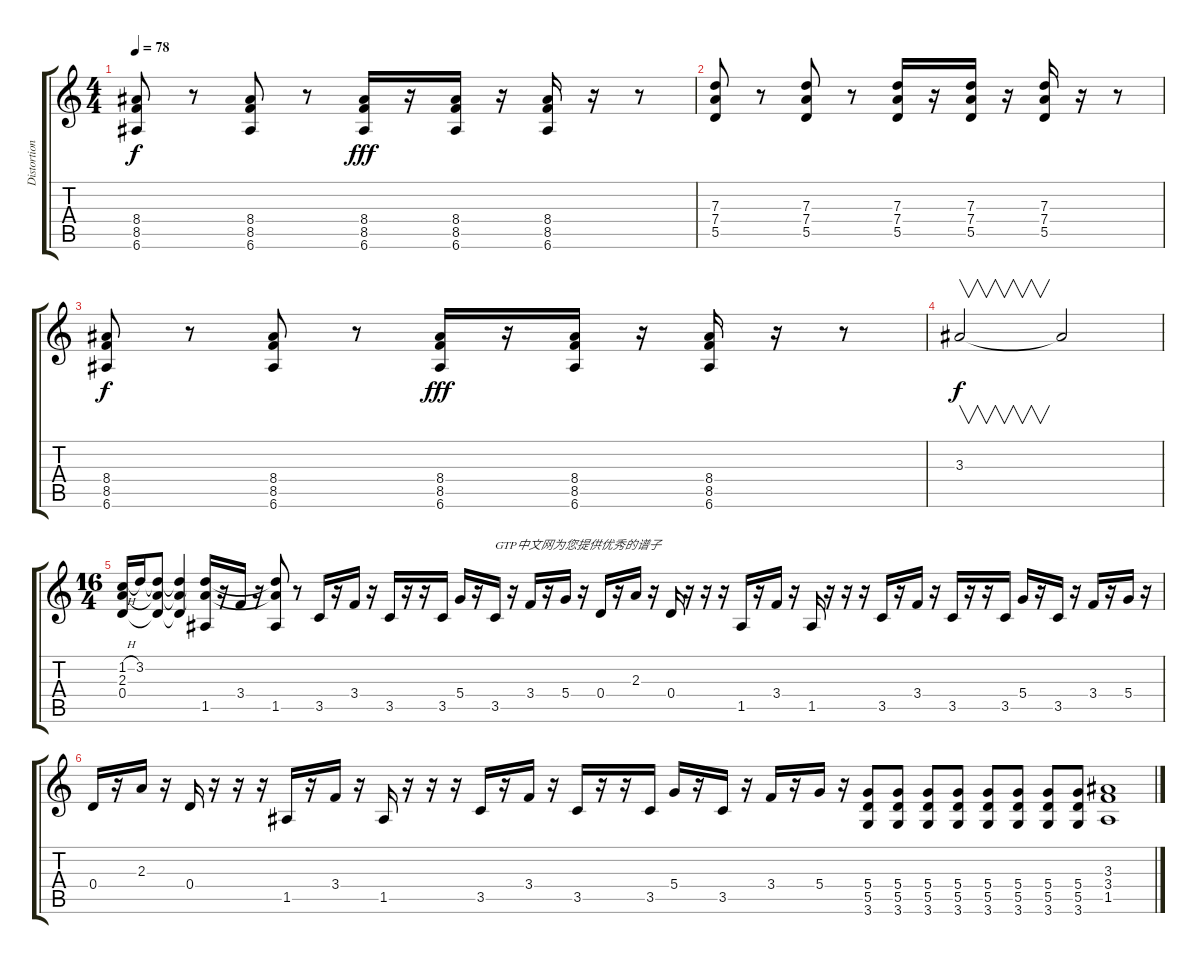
\track ("Distortion Guitar" "Distortion") {instrument distortionguitar}
\staff {score tabs}
\tuning (E4 B3 G3 D3 A2 E2) {hide}
\ts (4 4)
\tempo 78
\clef g2
\ks c
(8.4 8.5 6.6).8{dy f} r.8 (8.4 8.5 6.6).8 r.8 (8.4 8.5 6.6).16{dy fff} r.16 (8.4 8.5 6.6).16 r.16 (8.4 8.5 6.6).16 r.16 r.8 |
(7.3 7.4 5.5).8 r.8 (7.3 7.4 5.5).8 r.8 (7.3 7.4 5.5).16 r.16 (7.3 7.4 5.5).16 r.16 (7.3 7.4 5.5).16 r.16 r.8 |
(8.4 8.5 6.6).8{dy f} r.8 (8.4 8.5 6.6).8 r.8 (8.4 8.5 6.6).16{dy fff} r.16 (8.4 8.5 6.6).16 r.16 (8.4 8.5 6.6).16 r.16 r.8 |
3.3.2{v dy f} 3.3{t}.2 |
\ts (16 4)
(1.2{h} 2.3 0.4).16 3.2.16 (3.2{t} 2.3{t} 0.4{t}).8 (3.2{t} 2.3{t} 0.4{t}).4 (3.2{t} 2.3{t} 1.5).16 r.16 3.4.16 r.16 (3.2{t} 2.3{t} 1.5).8 r.8 3.5.16 r.16 3.4.16 r.16 3.5.16 r.16 r.16 3.5.16 5.4.16 r.16 3.5.16{txt "GTP中文网为您提供优秀的谱子"} r.16 3.4.16 r.16 5.4.16 r.16 0.4.16 r.16 2.3.16 r.16 0.4.16 r.16 r.16 r.16 1.5.16 r.16 3.4.16 r.16 1.5.16 r.16 r.16 r.16 3.5.16 r.16 3.4.16 r.16 3.5.16 r.16 r.16 3.5.16 5.4.16 r.16 3.5.16 r.16 3.4.16 r.16 5.4.16 r.16 |
0.4.16 r.16 2.3.16 r.16 0.4.16 r.16 r.16 r.16 1.5.16 r.16 3.4.16 r.16 1.5.16 r.16 r.16 r.16 3.5.16 r.16 3.4.16 r.16 3.5.16 r.16 r.16 3.5.16 5.4.16 r.16 3.5.16 r.16 3.4.16 r.16 5.4.16 r.16 (5.4 5.5 3.6).8 (5.4 5.5 3.6).8 (5.4 5.5 3.6).8 (5.4 5.5 3.6).8 (5.4 5.5 3.6).8 (5.4 5.5 3.6).8 (5.4 5.5 3.6).8 (5.4 5.5 3.6).8 (3.3 3.4 1.5).1
